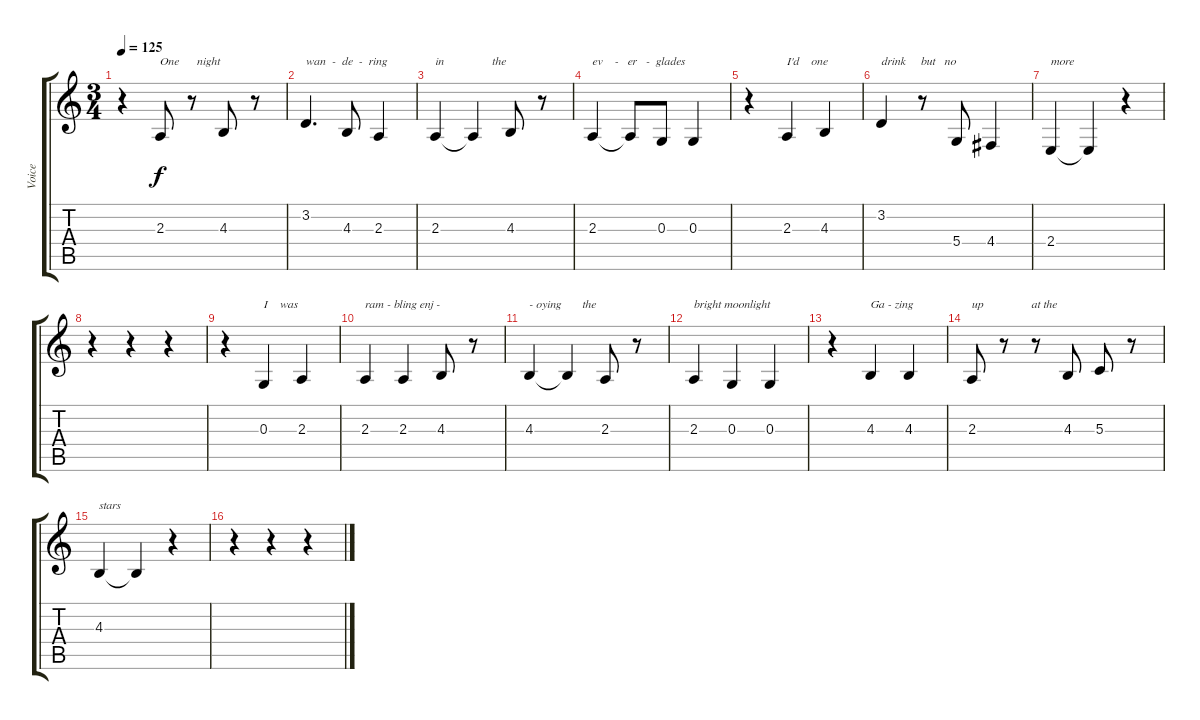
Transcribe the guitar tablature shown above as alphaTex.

\track ("Voice" "Voice") {instrument electricgrandpiano}
\staff {score tabs}
\tuning (E4 B3 G3 D3 A2 E2) {hide}
\ts (3 4)
\tempo 125
\clef g2
\ks c
r.4{dy f} 2.3.8{txt "One      night"} r.8 4.3.8 r.8 |
3.2.4{d txt "wan  -  de  -  ring"} 4.3.8 2.3.4 |
2.3.4{txt "in                the"} 2.3{t}.4 4.3.8 r.8 |
2.3.4{txt "ev    -   er   -  glades "} 2.3{t}.8 0.3.8 0.3.4 |
r.4 2.3.4{txt "I'd    one"} 4.3.4 |
3.2.4{txt "drink     but   no "} r.8 5.4.8 4.4.4 |
2.4.4{txt "more "} 2.4{t}.4 r.4 |
r.4 r.4 r.4 |
r.4 0.3.4{txt "I    was "} 2.3.4 |
2.3.4{txt "ram - bling enj - "} 2.3.4 4.3.8 r.8 |
4.3.4{txt "- oying       the "} 4.3{t}.4 2.3.8 r.8 |
2.3.4{txt "bright moonlight "} 0.3.4 0.3.4 |
r.4 4.3.4{txt "Ga - zing "} 4.3.4 |
2.3.8{txt "up                at the "} r.8 r.8 4.3.8 5.3.8 r.8 |
4.3.4{txt "stars "} 4.3{t}.4 r.4 |
r.4 r.4 r.4
